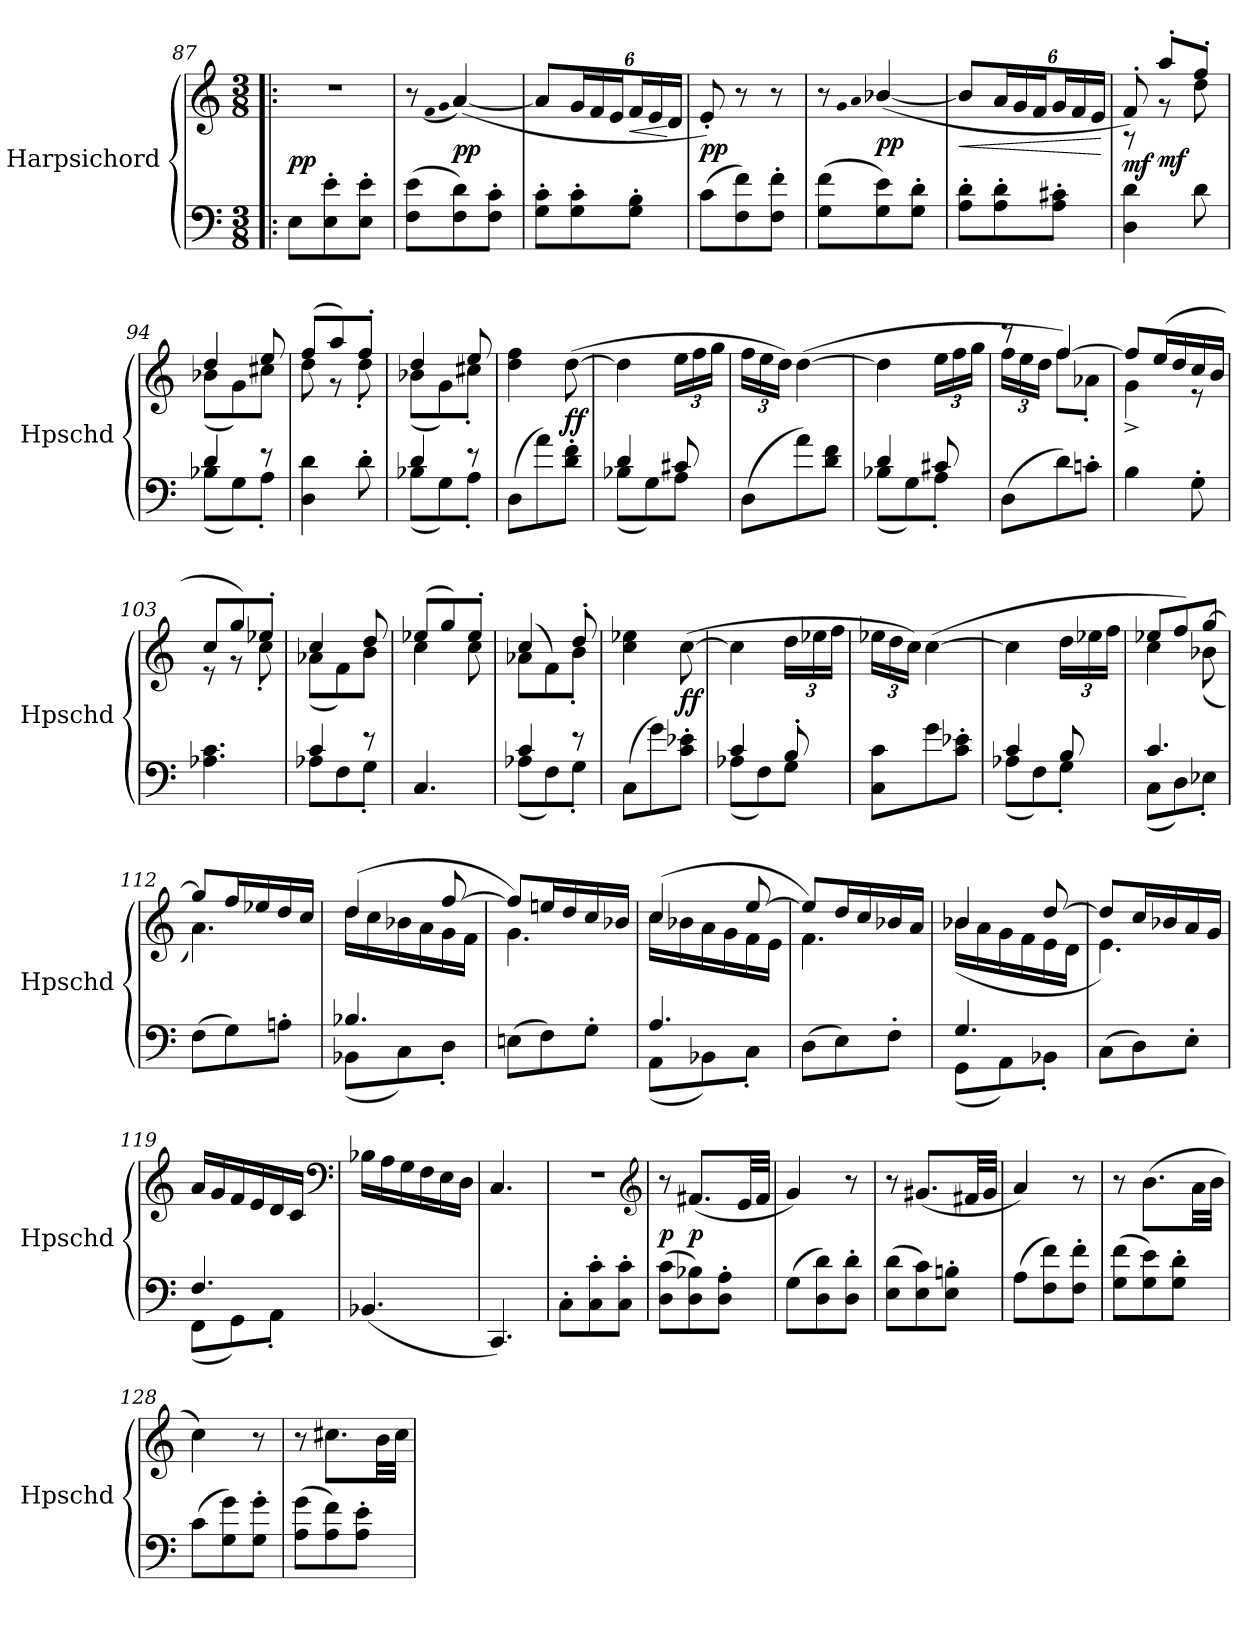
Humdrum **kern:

**kern	**kern	**dynam
*part1	*part1	*part1
*staff2	*staff1	*staff1/2
*I"Harpsichord	*	*
*I'Hpschd	*	*
*clefF4	*clefG2	*
*k[]	*k[]	*
*M3/8	*M3/8	*
=87!|:	=87!|:	=87!|:
8E\L	4.r	p p
8E'\ 8e'\	.	.
8E'\ 8e'\J	.	.
=88	=88	=88
(8F\ 8e\L	8r	.
.	(qf	.
.	qg	.
8F\ 8d\)	([4a/)	p p
8F'\ 8c'\J	.	.
=89	=89	=89
8G'\ 8c'\L	8a/L]	.
8G'\ 8c'\	24g/L	.
.	24f/	.
.	24e/J	.
!	!	!LO:HP:b
8G'\ 8B'\J	24f/L	<
.	24e/	.
.	24d/JJ	[
=90	=90	=90
(8c\L	8e'/)	p p
8F\ 8f\)	8r	.
8F'\ 8f'\J	8r	.
=91	=91	=91
(8G\ 8f\L	8r	.
.	qg	.
.	qa	.
8G\ 8e\)	([4b-X/	p p
8G'\ 8d'\J	.	.
=92	=92	=92
!	!	!LO:HP:b
8A'\ 8d'\L	8b-/L]	<
8A'\ 8d'\	24a/L	.
.	24g/	.
.	24f/J	.
8A'\ 8c#X'\J	24g/L	.
.	24f/	.
.	24e/JJ	.
.	.	[
=93	=93	=93
*	*^	*
4D\ 4d\	8f'/)	8r	mf
.	8aa'/L	8r	mf
8d\	8ff'/J	8dd\	.
=94	=94	=94	=94
*^	*	*	*
4d/	(8B-X\L	4dd/	(8b-X\L	.
.	8G\)	.	8g\)	.
8r	8A'\J	8ee/	8cc#X\J	.
*v	*v	*	*	*
=95	=95	=95	=95
4D\ 4d\	(8ff/L	8dd\	.
.	8aa/)	8r	.
8d'\	8ff'/J	8dd'\	.
=96	=96	=96	=96
*^	*	*	*
4d/	(8B-X\L	4dd/	(8b-X\L	.
.	8G\)	.	8g\)	.
8r	8A'\J	8ee/	8cc#X'\J	.
*v	*v	*	*	*
*	*v	*v	*
=97	=97	=97
(8D\L	4dd\ 4ff\	.
8a\)	.	.
8d'\ 8f'\J	([8dd\	f f
=98	=98	=98
*^	*	*
4d/	(8B-X\L	4dd\]	.
.	8G\)	.	.
8c#X/	8A\J	24ee\LL	.
.	.	24ff\	.
.	.	24gg\JJ	.
*v	*v	*	*
=99	=99	=99
(8D\L	24ff\LL	.
.	24ee\	.
.	24dd\JJ)	.
8a\)	([4dd\	.
8d\ 8f\J	.	.
=100	=100	=100
*^	*	*
4d/	(8B-X\L	4dd\]	.
.	8G\)	.	.
8c#X/	8A'\J	24ee\LL	.
.	.	24ff\	.
.	.	24gg\JJ	.
*v	*v	*	*
=101	=101	=101
*	*^	*
(8D\L	8r	24ff\LL	.
.	.	24ee\	.
.	.	24dd\JJ	.
8d\)	[4ff/)	8ff\L	.
8cn'\J	.	8a-X'\J	.
=102	=102	=102	=102
4B\	8ff/L]	4g^\	mf mf
.	(16ee/L	.	.
.	16dd/	.	.
8G'\	16cc/	8r	.
.	16b/JJ	.	.
=103	=103	=103	=103
4.A-X\ 4.c\	8cc/L	8r	.
.	8gg/)	8r	.
.	8ee-X'/J	8cc'\	.
=104	=104	=104	=104
*^	*	*	*
4c/	8A-X\L	4cc/	(8a-X\L	.
.	8F\	.	8f\)	.
8r	8G'\J	8dd/	8b\J	.
*v	*v	*	*	*
=105	=105	=105	=105
4.C/	(8ee-X/L	4cc\	.
.	8gg/)	.	.
.	8ee-'/J	8cc\	.
=106	=106	=106	=106
*^	*	*	*
4c/	(8A-X\L	(4cc/	8a-X\L	.
.	8F\)	.	8f\)	.
8r	8G'\J	8dd'/	8b'\J	.
*v	*v	*	*	*
*	*v	*v	*
=107	=107	=107
(8C\L	4cc\ 4ee-X\	.
8g\)	.	.
8c'\ 8e-X'\J	([8cc\	f f
=108	=108	=108
*^	*	*
4c/	(8A-X\L	4cc\]	.
.	8F\)	.	.
8B'/	8G\J	24dd\LL	.
.	.	24ee-X\	.
.	.	24ff\JJ	.
*v	*v	*	*
=109	=109	=109
8C\ 8c\L	24ee-X\LL	.
.	24dd\	.
.	24cc\JJ)	.
8g\	([4cc\	.
8c'\ 8e-X'\J	.	.
=110	=110	=110
*^	*	*
4c/	(8A-X\L	4cc\]	.
.	8F\)	.	.
8B/	8G'\J	24dd\LL	.
.	.	24ee-X\	.
.	.	24ff\JJ	.
=111	=111	=111	=111
*	*	*^	*
4.c/	(8C\L	8ee-X/L	4cc\	.
.	8D\)	8ff/)	.	.
.	8E-X'\J	[8gg/J	(8b-X\	.
*v	*v	*	*	*
=112	=112	=112	=112
(8F\L	8gg/L]	4.a\)	.
8G\)	16ff/L	.	mf mf
.	16ee-X/	.	.
8An'\J	16dd/	.	.
.	16cc/JJ	.	.
=113	=113	=113	=113
*^	*	*	*
4.B-X/	(8BB-X\L	(4dd/	16dd\LL	.
.	.	.	16cc\	.
.	8C\)	.	16b-X\	.
.	.	.	16a\	.
.	8D'\J	[8ff/	16g\	.
.	.	.	16f\JJ	.
*v	*v	*	*	*
=114	=114	=114	=114
(8En\L	8ff/L]	4.g\)	.
8F\)	16een/L	.	.
.	16dd/	.	.
8G'\J	16cc/	.	.
.	16b-X/JJ	.	.
=115	=115	=115	=115
*^	*	*	*
4.A/	(8AA\L	(4cc/	16cc\LL	.
.	.	.	16b-X\	.
.	8BB-X\)	.	16a\	.
.	.	.	16g\	.
.	8C'\J	[8ee/	16f\	.
.	.	.	16e\JJ	.
*v	*v	*	*	*
=116	=116	=116	=116
(8D\L	8ee/L]	4.f\)	.
8E\)	16dd/L	.	.
.	16cc/	.	.
8F'\J	16b-X/	.	.
.	16a/JJ	.	.
=117	=117	=117	=117
*^	*	*	*
4.G/	(8GG\L	4b-X/	(16b-X\LL	.
.	.	.	16a\	.
.	8AA\)	.	16g\	.
.	.	.	16f\	.
.	8BB-X'\J	[8dd/	16e\	.
.	.	.	16d\JJ	.
*v	*v	*	*	*
=118	=118	=118	=118
(8C\L	8dd/L]	4.e\)	.
8D\)	16cc/L	.	.
.	16b-X/	.	.
8E'\J	16a/	.	.
.	16g/JJ	.	.
*	*v	*v	*
=119	=119	=119
*^	*	*
4.F/	(8FF\L	16a/LL	.
.	.	16g/	.
.	8GG\)	16f/	.
.	.	16e/	.
.	8AA'\J	16d/	.
.	.	16c/JJ	.
*v	*v	*	*
*	*clefF4	*
=120	=120	=120
(4.BB-X/	16B-X\LL	.
.	16A\	.
.	16G\	.
.	16F\	.
.	16E\	.
.	16D\JJ	.
=121	=121	=121
4.CC/)	4.C/	.
=122	=122	=122
8C'\L	4.r	.
8C'\ 8c'\	.	.
8C'\ 8c'\J	.	.
*	*clefG2	*
=123	=123	=123
(8D\ 8c\L	8r	p
8D\ 8B-X\)	(8.f#X/L	p
8D'\ 8A'\J	.	.
.	32e/LL	.
.	32f#/JJJ	.
=124	=124	=124
(8G\L	4g/)	.
8D\ 8d\)	.	.
8D'\ 8d'\J	8r	.
=125	=125	=125
(8E\ 8d\L	8r	.
8E\ 8c\)	(8.g#X/L	.
8E'\ 8Bn'\J	.	.
.	32f#X/LL	.
.	32g#/JJJ	.
=126	=126	=126
(8A\L	4a/)	.
8F\ 8f\)	.	.
8F'\ 8f'\J	8r	.
=127	=127	=127
(8G\ 8f\L	8r	.
8G\ 8e\)	(8.b\L	.
8G'\ 8d'\J	.	.
.	32a\LL	.
.	32b\JJJ	.
=128	=128	=128
(8c\L	4cc\)	.
8G\ 8g\)	.	.
8G'\ 8g'\J	8r	.
=129	=129	=129
(8A\ 8g\L	8r	.
8A\ 8f\)	8.cc#X\L	.
8A'\ 8e'\J	.	.
.	32b\LL	.
.	32cc#\JJJ	.
=	=	=
*-	*-	*-
